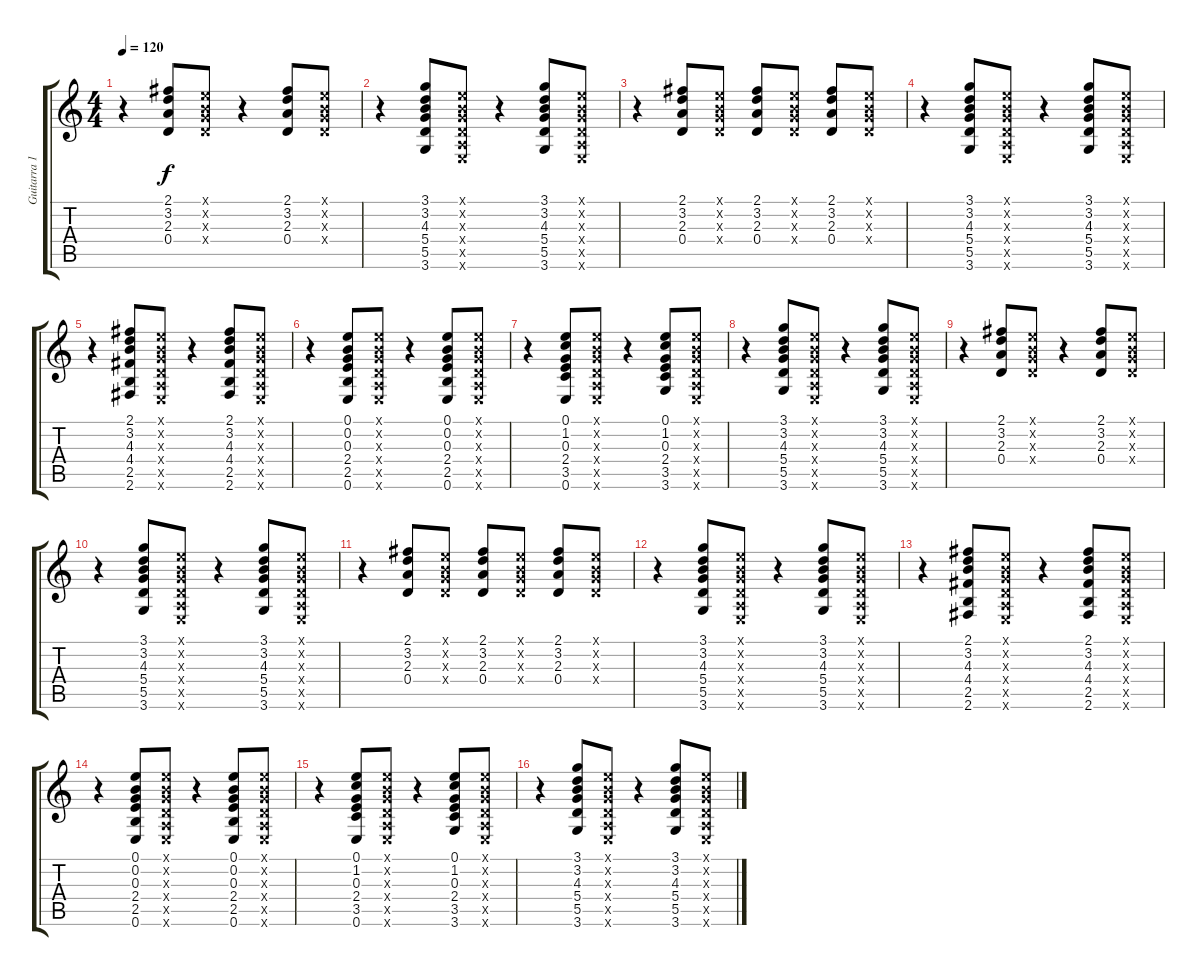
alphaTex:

\track ("Guitarra 1" "Guitarra 1") {instrument electricguitarclean}
\staff {score tabs}
\tuning (E4 B3 G3 D3 A2 E2) {hide}
\ts (4 4)
\tempo 120
\clef g2
\ks c
r.4{dy f} (2.1 3.2 2.3 0.4).8 (0.1{x} 0.2{x} 0.3{x} 0.4{x}).8 r.4 (2.1 3.2 2.3 0.4).8 (0.1{x} 0.2{x} 0.3{x} 0.4{x}).8 |
r.4 (3.1 3.2 4.3 5.4 5.5 3.6).8 (0.1{x} 0.2{x} 0.3{x} 0.4{x} 0.5{x} 0.6{x}).8 r.4 (3.1 3.2 4.3 5.4 5.5 3.6).8 (0.1{x} 0.2{x} 0.3{x} 0.4{x} 0.5{x} 0.6{x}).8 |
r.4 (2.1 3.2 2.3 0.4).8 (0.1{x} 0.2{x} 0.3{x} 0.4{x}).8 (2.1 3.2 2.3 0.4).8 (0.1{x} 0.2{x} 0.3{x} 0.4{x}).8 (2.1 3.2 2.3 0.4).8 (0.1{x} 0.2{x} 0.3{x} 0.4{x}).8 |
r.4 (3.1 3.2 4.3 5.4 5.5 3.6).8 (0.1{x} 0.2{x} 0.3{x} 0.4{x} 0.5{x} 0.6{x}).8 r.4 (3.1 3.2 4.3 5.4 5.5 3.6).8 (0.1{x} 0.2{x} 0.3{x} 0.4{x} 0.5{x} 0.6{x}).8 |
r.4 (2.1 3.2 4.3 4.4 2.5 2.6).8 (0.1{x} 0.2{x} 0.3{x} 0.4{x} 0.5{x} 0.6{x}).8 r.4 (2.1 3.2 4.3 4.4 2.5 2.6).8 (0.1{x} 0.2{x} 0.3{x} 0.4{x} 0.5{x} 0.6{x}).8 |
r.4 (0.1 0.2 0.3 2.4 2.5 0.6).8 (0.1{x} 0.2{x} 0.3{x} 0.4{x} 0.5{x} 0.6{x}).8 r.4 (0.1 0.2 0.3 2.4 2.5 0.6).8 (0.1{x} 0.2{x} 0.3{x} 0.4{x} 0.5{x} 0.6{x}).8 |
r.4 (0.1 1.2 0.3 2.4 3.5 0.6).8 (0.1{x} 0.2{x} 0.3{x} 0.4{x} 0.5{x} 0.6{x}).8 r.4 (0.1 1.2 0.3 2.4 3.5 3.6).8 (0.1{x} 0.2{x} 0.3{x} 0.4{x} 0.5{x} 0.6{x}).8 |
r.4 (3.1 3.2 4.3 5.4 5.5 3.6).8 (0.1{x} 0.2{x} 0.3{x} 0.4{x} 0.5{x} 0.6{x}).8 r.4 (3.1 3.2 4.3 5.4 5.5 3.6).8 (0.1{x} 0.2{x} 0.3{x} 0.4{x} 0.5{x} 0.6{x}).8 |
r.4 (2.1 3.2 2.3 0.4).8 (0.1{x} 0.2{x} 0.3{x} 0.4{x}).8 r.4 (2.1 3.2 2.3 0.4).8 (0.1{x} 0.2{x} 0.3{x} 0.4{x}).8 |
r.4 (3.1 3.2 4.3 5.4 5.5 3.6).8 (0.1{x} 0.2{x} 0.3{x} 0.4{x} 0.5{x} 0.6{x}).8 r.4 (3.1 3.2 4.3 5.4 5.5 3.6).8 (0.1{x} 0.2{x} 0.3{x} 0.4{x} 0.5{x} 0.6{x}).8 |
r.4 (2.1 3.2 2.3 0.4).8 (0.1{x} 0.2{x} 0.3{x} 0.4{x}).8 (2.1 3.2 2.3 0.4).8 (0.1{x} 0.2{x} 0.3{x} 0.4{x}).8 (2.1 3.2 2.3 0.4).8 (0.1{x} 0.2{x} 0.3{x} 0.4{x}).8 |
r.4 (3.1 3.2 4.3 5.4 5.5 3.6).8 (0.1{x} 0.2{x} 0.3{x} 0.4{x} 0.5{x} 0.6{x}).8 r.4 (3.1 3.2 4.3 5.4 5.5 3.6).8 (0.1{x} 0.2{x} 0.3{x} 0.4{x} 0.5{x} 0.6{x}).8 |
r.4 (2.1 3.2 4.3 4.4 2.5 2.6).8 (0.1{x} 0.2{x} 0.3{x} 0.4{x} 0.5{x} 0.6{x}).8 r.4 (2.1 3.2 4.3 4.4 2.5 2.6).8 (0.1{x} 0.2{x} 0.3{x} 0.4{x} 0.5{x} 0.6{x}).8 |
r.4 (0.1 0.2 0.3 2.4 2.5 0.6).8 (0.1{x} 0.2{x} 0.3{x} 0.4{x} 0.5{x} 0.6{x}).8 r.4 (0.1 0.2 0.3 2.4 2.5 0.6).8 (0.1{x} 0.2{x} 0.3{x} 0.4{x} 0.5{x} 0.6{x}).8 |
r.4 (0.1 1.2 0.3 2.4 3.5 0.6).8 (0.1{x} 0.2{x} 0.3{x} 0.4{x} 0.5{x} 0.6{x}).8 r.4 (0.1 1.2 0.3 2.4 3.5 3.6).8 (0.1{x} 0.2{x} 0.3{x} 0.4{x} 0.5{x} 0.6{x}).8 |
r.4 (3.1 3.2 4.3 5.4 5.5 3.6).8 (0.1{x} 0.2{x} 0.3{x} 0.4{x} 0.5{x} 0.6{x}).8 r.4 (3.1 3.2 4.3 5.4 5.5 3.6).8 (0.1{x} 0.2{x} 0.3{x} 0.4{x} 0.5{x} 0.6{x}).8
